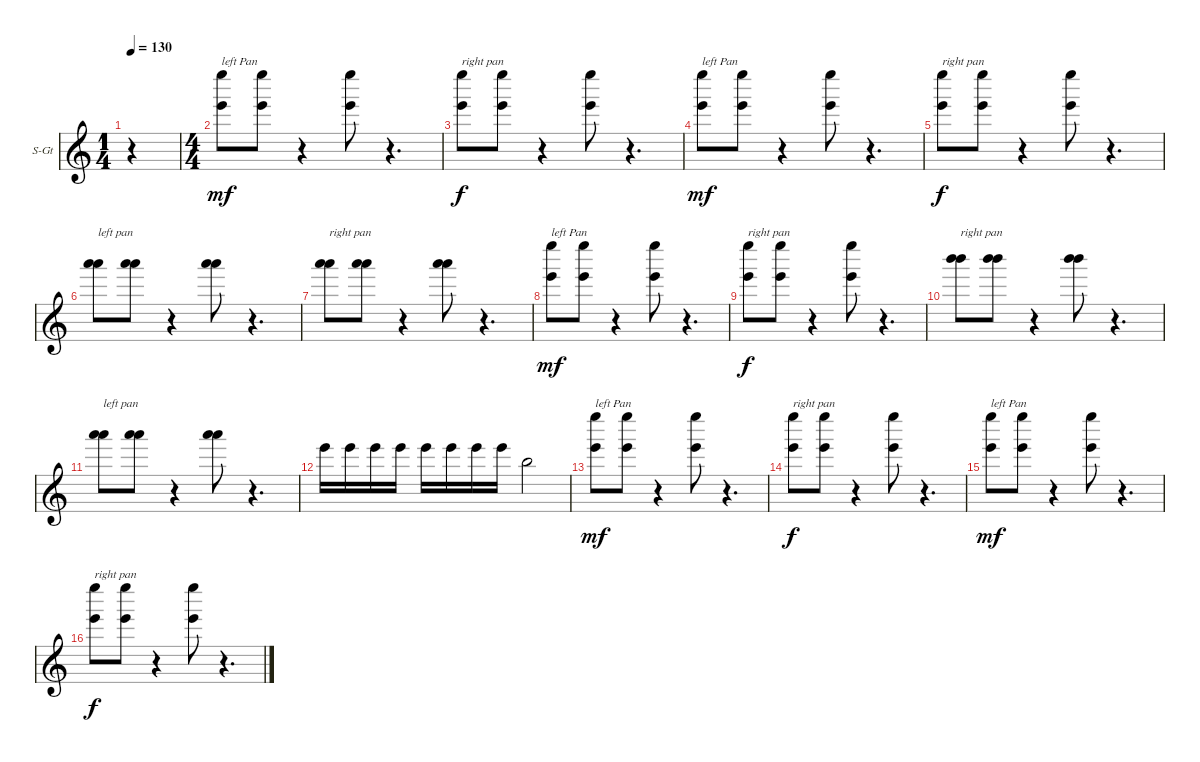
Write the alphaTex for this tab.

\bracketExtendMode groupsimilarinstruments
\firstSystemTrackNameOrientation horizontal
\otherSystemsTrackNameOrientation horizontal
\track ("Organ" "S-Gt") {instrument harmonica}
\staff {score}
\tuning (E4 B3 G3 D3 A2 E2)
\displaytranspose 12
\ts (1 4)
\tempo 130
\clef g2
\ks c
r.4{dy mf instrument harmonica} |
\ts (4 4)
(24.1 21.3).8{txt "left Pan"} (24.1 21.3).8 r.4 (24.1 21.3).8 r.4{d} |
(24.1 21.3).8{txt "right pan" dy f} (24.1 21.3).8 r.4 (24.1 21.3).8 r.4{d} |
(24.1 21.3).8{txt "left Pan" dy mf} (24.1 21.3).8 r.4 (24.1 21.3).8 r.4{d} |
(24.1 21.3).8{txt "right pan" dy f} (24.1 21.3).8 r.4 (24.1 21.3).8 r.4{d} |
(17.1 22.2).8{txt "left pan"} (17.1 22.2).8 r.4 (17.1 22.2).8 r.4{d} |
(17.1 22.2).8{txt "right pan"} (17.1 22.2).8 r.4 (17.1 22.2).8 r.4{d} |
(24.1 21.3).8{txt "left Pan" dy mf} (24.1 21.3).8 r.4 (24.1 21.3).8 r.4{d} |
(24.1 21.3).8{txt "right pan" dy f} (24.1 21.3).8 r.4 (24.1 21.3).8 r.4{d} |
(19.1 24.2).8{txt "right pan"} (19.1 24.2).8 r.4 (19.1 24.2).8 r.4{d} |
(17.1 22.2).8{txt "left pan"} (17.1 22.2).8 r.4 (17.1 22.2).8 r.4{d} |
17.2.16 17.2.16 17.2.16 17.2.16 17.2.16 17.2.16 17.2.16 17.2.16 16.3.2 |
(24.1 21.3).8{txt "left Pan" dy mf} (24.1 21.3).8 r.4 (24.1 21.3).8 r.4{d} |
(24.1 21.3).8{txt "right pan" dy f} (24.1 21.3).8 r.4 (24.1 21.3).8 r.4{d} |
(24.1 21.3).8{txt "left Pan" dy mf} (24.1 21.3).8 r.4 (24.1 21.3).8 r.4{d} |
(24.1 21.3).8{txt "right pan" dy f} (24.1 21.3).8 r.4 (24.1 21.3).8 r.4{d}
